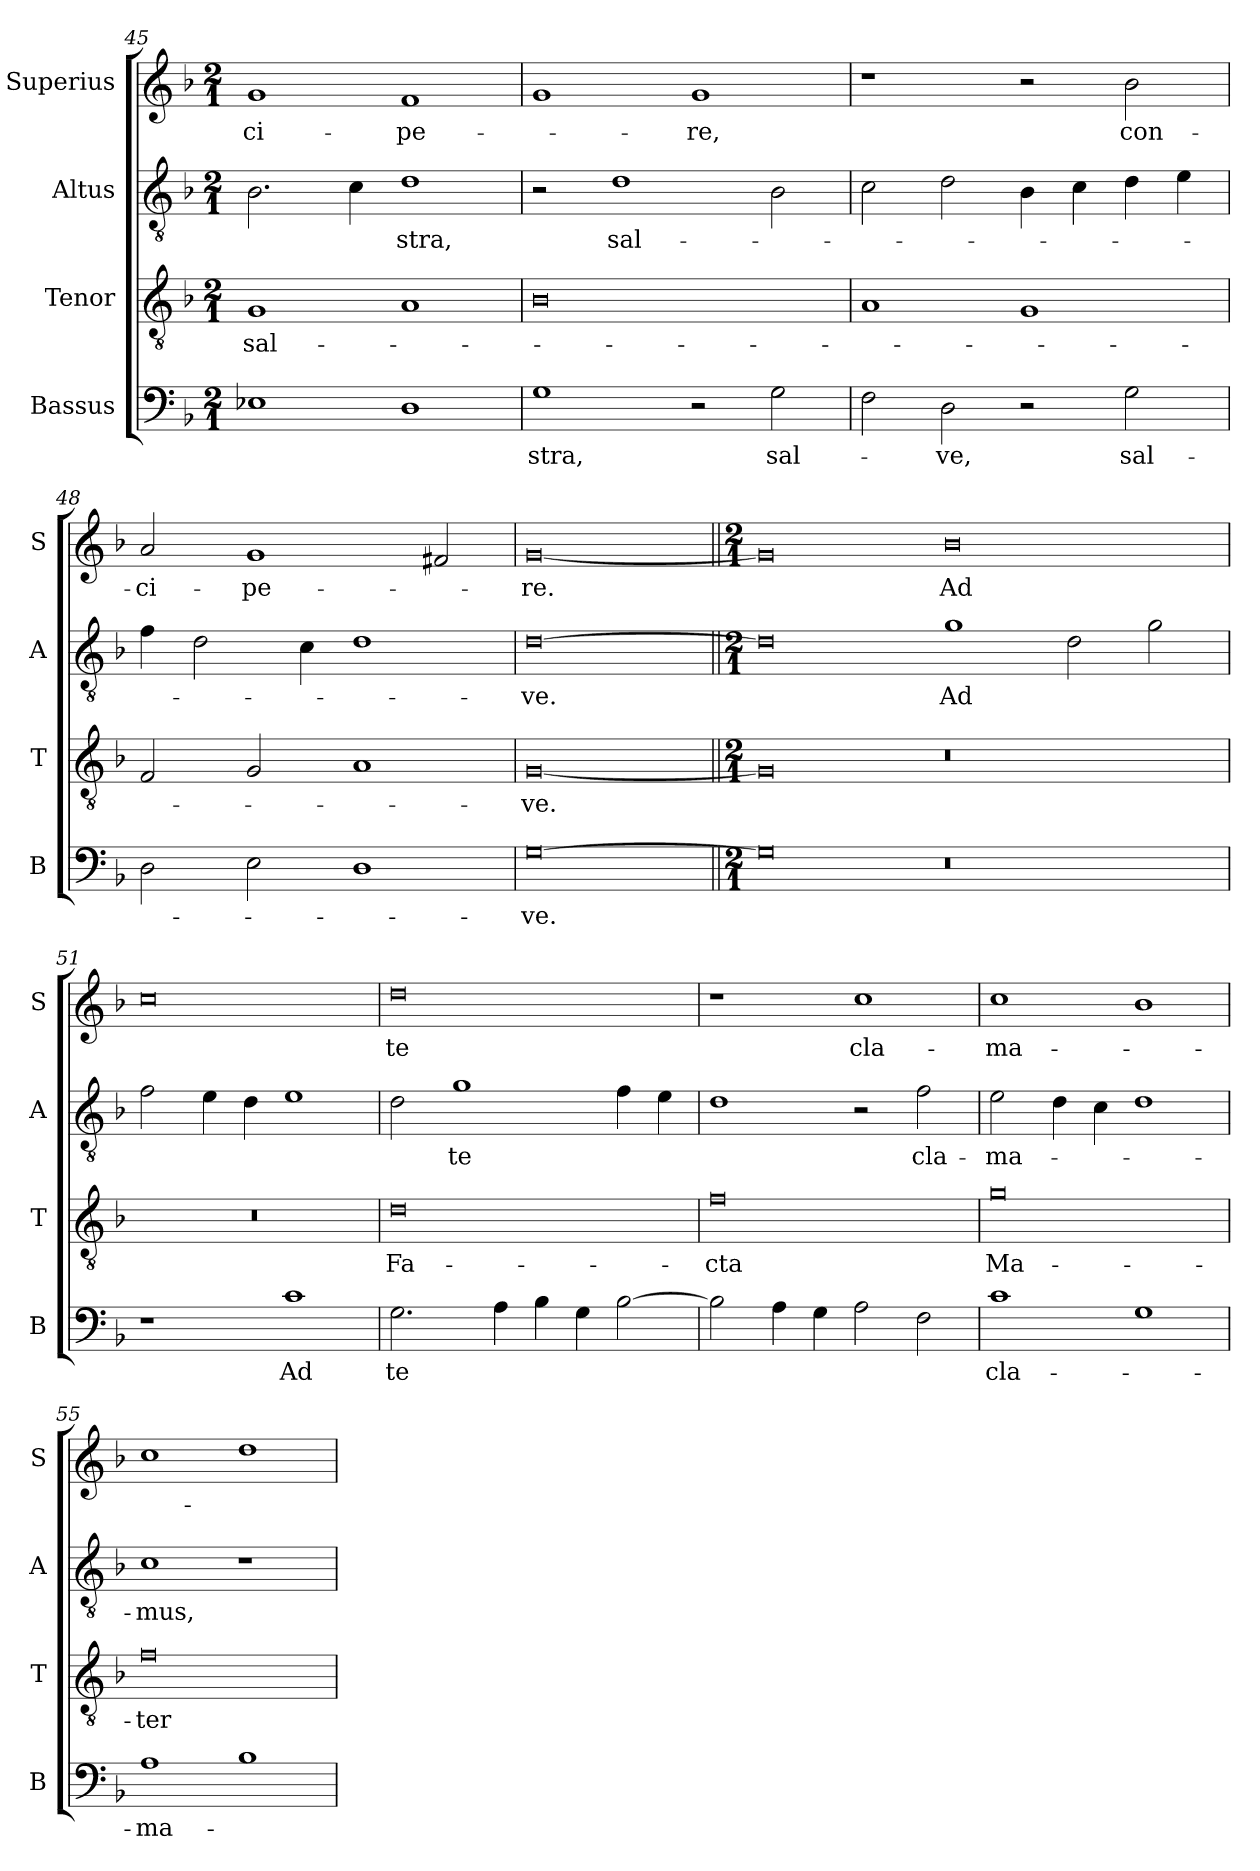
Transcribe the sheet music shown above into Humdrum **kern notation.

**kern	**text	**kern	**text	**kern	**text	**kern	**text
*part4	*part4	*part3	*part3	*part2	*part2	*part1	*part1
*staff4	*staff4	*staff3	*staff3	*staff2	*staff2	*staff1	*staff1
*I"Bassus	*	*I"Tenor	*	*I"Altus	*	*I"Superius	*
*I'B	*	*I'T	*	*I'A	*	*I'S	*
*clefF4	*	*clefGv2	*	*clefGv2	*	*clefG2	*
*k[b-]	*	*k[b-]	*	*k[b-]	*	*k[b-]	*
*F:	*	*F:	*	*F:	*	*F:	*
*M2/1	*	*M2/1	*	*M2/1	*	*M2/1	*
=45	=45	=45	=45	=45	=45	=45	=45
1E-X	.	1G	sal-	2.B-	.	1g	-ci-
.	.	.	.	4c	.	.	.
1D	.	1A	.	1d	-stra,	1f	-pe-
=46	=46	=46	=46	=46	=46	=46	=46
1G	-stra,	0B-	.	2r	.	1g	.
.	.	.	.	1d	sal-	.	.
2r	.	.	.	.	.	1g	-re,
2G	sal-	.	.	2B-	.	.	.
=47	=47	=47	=47	=47	=47	=47	=47
2F	.	1A	.	2c	.	1r	.
2D	-ve,	.	.	2d	.	.	.
2r	.	1G	.	4B-	.	2r	.
.	.	.	.	4c	.	.	.
2G	sal-	.	.	4d	.	2b-	con-
.	.	.	.	4e	.	.	.
=48	=48	=48	=48	=48	=48	=48	=48
2D	.	2F	.	4f	.	2a	-ci-
.	.	.	.	2d	.	.	.
2E	.	2G	.	.	.	1g	-pe-
.	.	.	.	4c	.	.	.
1D	.	1A	.	1d	.	.	.
.	.	.	.	.	.	2f#X	.
=49	=49	=49	=49	=49	=49	=49	=49
[0G	-ve.	[0G	-ve.	[0d	-ve.	[0g	-re.
=50||	=50||	=50||	=50||	=50||	=50||	=50||	=50||
*M2/1	*	*M2/1	*	*M2/1	*	*M2/1	*
0G]	.	0G]	.	0d]	.	0g]	.
0r	.	0r	.	1g	Ad	0b-	Ad
.	.	.	.	2d	.	.	.
.	.	.	.	2g	.	.	.
=51	=51	=51	=51	=51	=51	=51	=51
1r	.	0r	.	2f	.	0cc	.
.	.	.	.	4e	.	.	.
.	.	.	.	4d	.	.	.
1c	Ad	.	.	1e	.	.	.
=52	=52	=52	=52	=52	=52	=52	=52
2.G	te	0d	Fa-	2d	.	0dd	te
.	.	.	.	1g	te	.	.
4A	.	.	.	.	.	.	.
4B-	.	.	.	.	.	.	.
4G	.	.	.	.	.	.	.
[2B-	.	.	.	4f	.	.	.
.	.	.	.	4e	.	.	.
=53	=53	=53	=53	=53	=53	=53	=53
2B-]	.	0f	-cta	1d	.	1r	.
4A	.	.	.	.	.	.	.
4G	.	.	.	.	.	.	.
2A	.	.	.	2r	.	1cc	cla-
2F	.	.	.	2f	cla-	.	.
=54	=54	=54	=54	=54	=54	=54	=54
1c	cla-	0g	Ma-	2e	-ma-	1cc	-ma-
.	.	.	.	4d	.	.	.
.	.	.	.	4c	.	.	.
1G	.	.	.	1d	.	1b-	.
=55	=55	=55	=55	=55	=55	=55	=55
1A	-ma-	0f	-ter	1c	-mus,	1cc	.
1B-	.	.	.	1r	.	1dd	.
=	=	=	=	=	=	=	=
*-	*-	*-	*-	*-	*-	*-	*-
